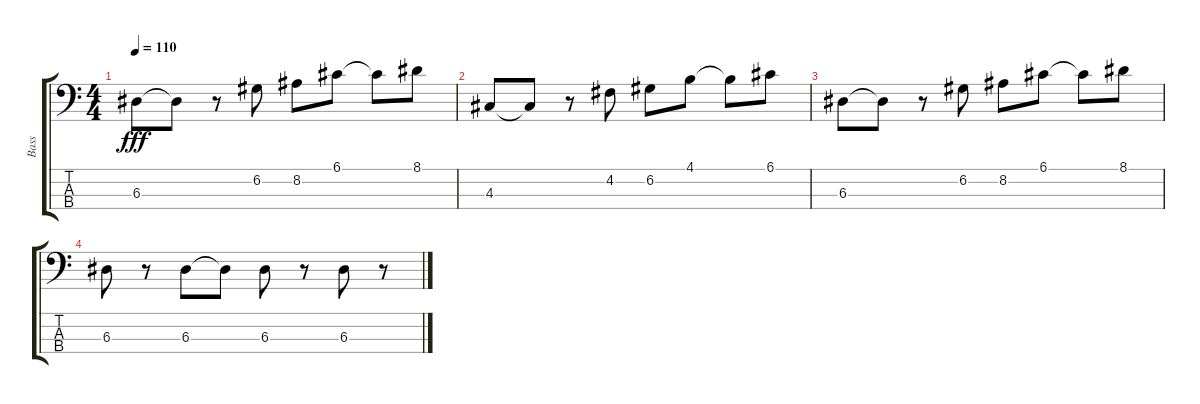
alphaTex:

\track ("Bass" "Bass") {instrument electricbasspick}
\staff {score tabs}
\tuning (G2 D2 A1 E1) {hide}
\ts (4 4)
\tempo 110
\clef f4
\ks c
6.3.8{dy fff} 6.3{t}.8 r.8 6.2.8 8.2.8 6.1.8 6.1{t}.8 8.1.8 |
4.3.8 4.3{t}.8 r.8 4.2.8 6.2.8 4.1.8 4.1{t}.8 6.1.8 |
6.3.8 6.3{t}.8 r.8 6.2.8 8.2.8 6.1.8 6.1{t}.8 8.1.8 |
6.3.8 r.8 6.3.8 6.3{t}.8 6.3.8 r.8 6.3.8 r.8
